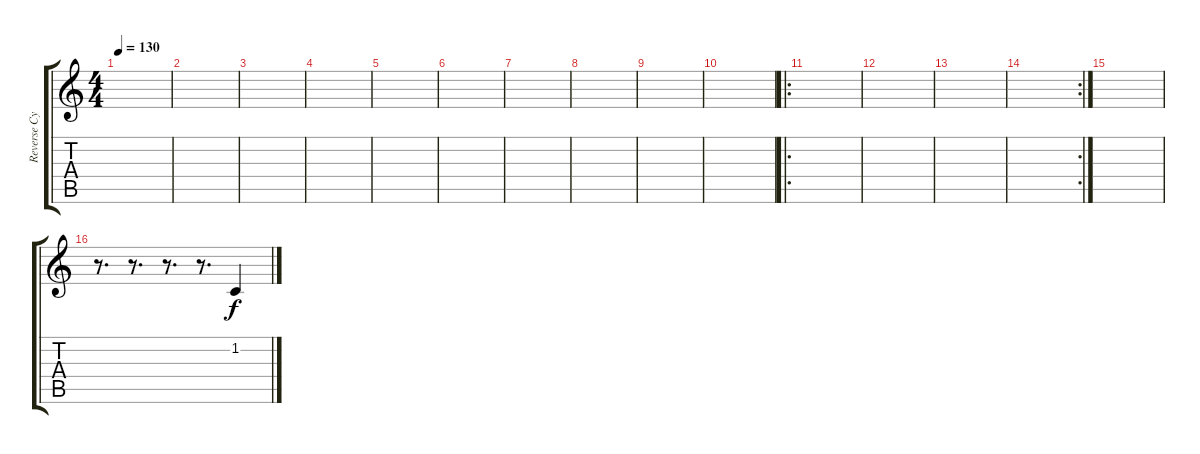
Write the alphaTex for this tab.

\track ("Reverse Cymbal" "Reverse Cy") {instrument reversecymbal}
\staff {score tabs}
\tuning (E4 B3 G3 D3 A2 E2) {hide}
\ts (4 4)
\tempo 130
\clef g2
\ks c
|
|
|
|
|
|
|
|
|
|
\ro
|
|
|
\rc 2
|
|
r.8{d} r.8{d} r.8{d} r.8{d} 1.2.4
